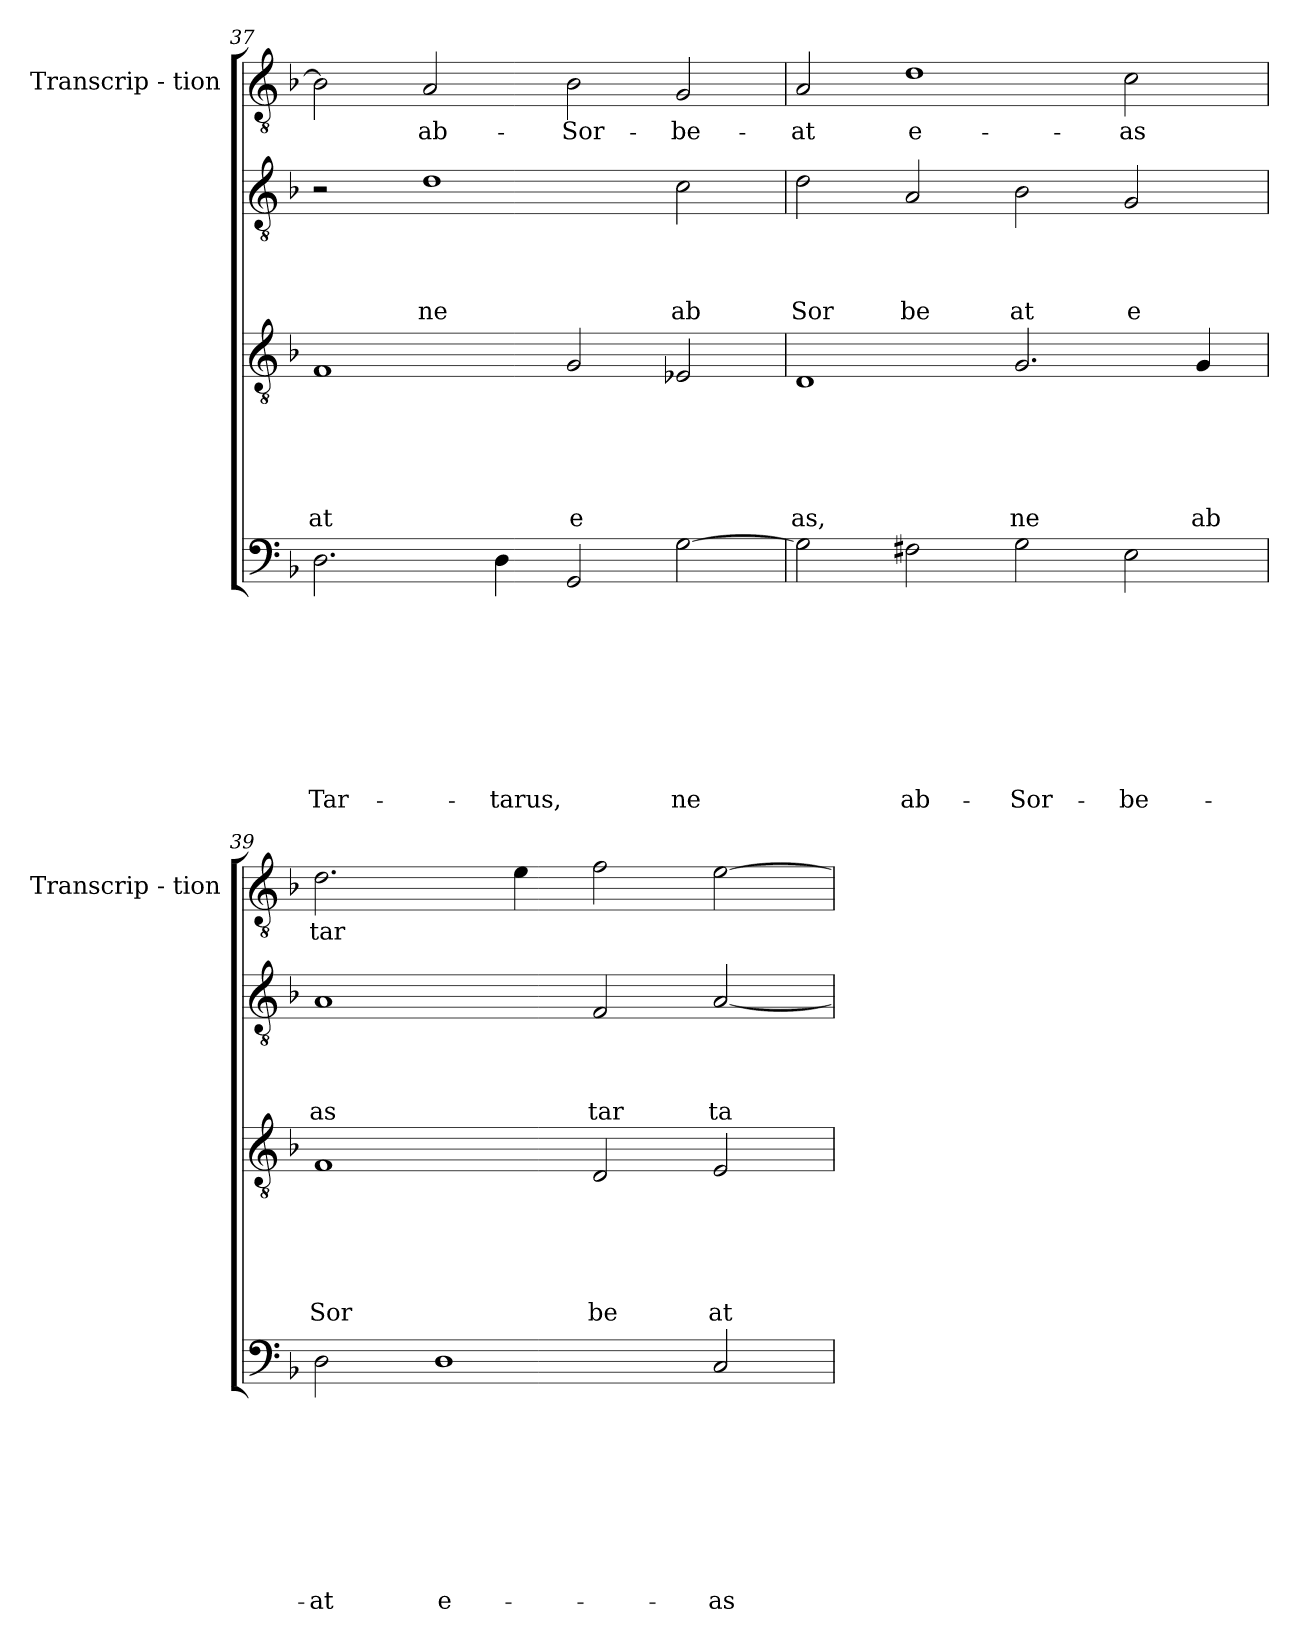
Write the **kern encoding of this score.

**kern	**text	**text	**text	**text	**text	**text	**text	**text	**text	**kern	**text	**text	**text	**text	**text	**text	**kern	**text	**text	**text	**text	**kern	**text
*part4	*part4	*part4	*part4	*part4	*part4	*part4	*part4	*part4	*part4	*part3	*part3	*part3	*part3	*part3	*part3	*part3	*part2	*part2	*part2	*part2	*part2	*part1	*part1
*staff4	*staff4	*staff4	*staff4	*staff4	*staff4	*staff4	*staff4	*staff4	*staff4	*staff3	*staff3	*staff3	*staff3	*staff3	*staff3	*staff3	*staff2	*staff2	*staff2	*staff2	*staff2	*staff1	*staff1
*	*	*	*	*	*	*	*	*	*	*	*	*	*	*	*	*	*	*	*	*	*	*I"Transcrip - tion	*
*	*	*	*	*	*	*	*	*	*	*	*	*	*	*	*	*	*	*	*	*	*	*I'Transcrip - tion	*
*clefF4	*	*	*	*	*	*	*	*	*	*clefGv2	*	*	*	*	*	*	*clefGv2	*	*	*	*	*clefGv2	*
*k[b-]	*	*	*	*	*	*	*	*	*	*k[b-]	*	*	*	*	*	*	*k[b-]	*	*	*	*	*k[b-]	*
*F:	*	*	*	*	*	*	*	*	*	*F:	*	*	*	*	*	*	*F:	*	*	*	*	*F:	*
=37	=37	=37	=37	=37	=37	=37	=37	=37	=37	=37	=37	=37	=37	=37	=37	=37	=37	=37	=37	=37	=37	=37	=37
!	!	!	!	!	!	!	!	!	!LO:LY:b	!	!	!	!	!	!	!LO:LY:b	!	!	!	!	!	!	!
2.D\	.	.	.	.	.	.	.	.	Tar-	1F	.	.	.	.	.	at	2r	.	.	.	.	2B-\]	.
!	!	!	!	!	!	!	!	!	!	!	!	!	!	!	!	!	!	!	!	!	!LO:LY:b	!	!LO:LY:b
.	.	.	.	.	.	.	.	.	.	.	.	.	.	.	.	.	1d	.	.	.	ne	2A/	ab-
!	!	!	!	!	!	!	!	!	!LO:LY:b	!	!	!	!	!	!	!	!	!	!	!	!	!	!
4D\	.	.	.	.	.	.	.	.	-tarus,	.	.	.	.	.	.	.	.	.	.	.	.	.	.
!	!	!	!	!	!	!	!	!	!	!	!	!	!	!	!	!LO:LY:b	!	!	!	!	!	!	!LO:LY:b
2GG/	.	.	.	.	.	.	.	.	.	2G/	.	.	.	.	.	e	.	.	.	.	.	2B-\	-Sor-
!	!	!	!	!	!	!	!	!	!LO:LY:b	!	!	!	!	!	!	!	!	!	!	!	!LO:LY:b	!	!LO:LY:b
[>2G\	.	.	.	.	.	.	.	.	ne	2E-X/	.	.	.	.	.	.	2c\	.	.	.	ab	2G/	-be-
=38	=38	=38	=38	=38	=38	=38	=38	=38	=38	=38	=38	=38	=38	=38	=38	=38	=38	=38	=38	=38	=38	=38	=38
!	!	!	!	!	!	!	!	!	!	!	!	!	!	!	!	!LO:LY:b	!	!	!	!	!LO:LY:b	!	!LO:LY:b
2G\]	.	.	.	.	.	.	.	.	.	1D	.	.	.	.	.	as,	2d\	.	.	.	Sor	2A/	-at
!	!	!	!	!	!	!	!	!	!LO:LY:b	!	!	!	!	!	!	!	!	!	!	!	!LO:LY:b	!	!LO:LY:b
2F#\	.	.	.	.	.	.	.	.	ab-	.	.	.	.	.	.	.	2A/	.	.	.	be	1d	e-
!	!	!	!	!	!	!	!	!	!LO:LY:b	!	!	!	!	!	!	!LO:LY:b	!	!	!	!	!LO:LY:b	!	!
2G\	.	.	.	.	.	.	.	.	-Sor-	2.G/	.	.	.	.	.	ne	2B-\	.	.	.	at	.	.
!	!	!	!	!	!	!	!	!	!LO:LY:b	!	!	!	!	!	!	!	!	!	!	!	!LO:LY:b	!	!LO:LY:b
2E\	.	.	.	.	.	.	.	.	-be-	.	.	.	.	.	.	.	2G/	.	.	.	e	2c\	-as
!	!	!	!	!	!	!	!	!	!	!	!	!	!	!	!	!LO:LY:b	!	!	!	!	!	!	!
.	.	.	.	.	.	.	.	.	.	4G/	.	.	.	.	.	ab	.	.	.	.	.	.	.
!!LO:LB:g=z
=39	=39	=39	=39	=39	=39	=39	=39	=39	=39	=39	=39	=39	=39	=39	=39	=39	=39	=39	=39	=39	=39	=39	=39
!	!	!	!	!	!	!	!	!	!LO:LY:b	!	!	!	!	!	!	!LO:LY:b	!	!	!	!	!LO:LY:b	!	!LO:LY:b
2D\	.	.	.	.	.	.	.	.	-at	1F	.	.	.	.	.	Sor	1A	.	.	.	as	2.d\	tar
!	!	!	!	!	!	!	!	!	!LO:LY:b	!	!	!	!	!	!	!	!	!	!	!	!	!	!
1D	.	.	.	.	.	.	.	.	e-	.	.	.	.	.	.	.	.	.	.	.	.	.	.
.	.	.	.	.	.	.	.	.	.	.	.	.	.	.	.	.	.	.	.	.	.	4e\	.
!	!	!	!	!	!	!	!	!	!	!	!	!	!	!	!	!LO:LY:b	!	!	!	!	!LO:LY:b	!	!
.	.	.	.	.	.	.	.	.	.	2D/	.	.	.	.	.	be	2F/	.	.	.	tar	2f\	.
!	!	!	!	!	!	!	!	!	!LO:LY:b	!	!	!	!	!	!	!LO:LY:b	!	!	!	!	!LO:LY:b	!	!
2C/	.	.	.	.	.	.	.	.	-as	2E/	.	.	.	.	.	at	[<2A/	.	.	.	ta	[>2e\	.
=	=	=	=	=	=	=	=	=	=	=	=	=	=	=	=	=	=	=	=	=	=	=	=
*-	*-	*-	*-	*-	*-	*-	*-	*-	*-	*-	*-	*-	*-	*-	*-	*-	*-	*-	*-	*-	*-	*-	*-
